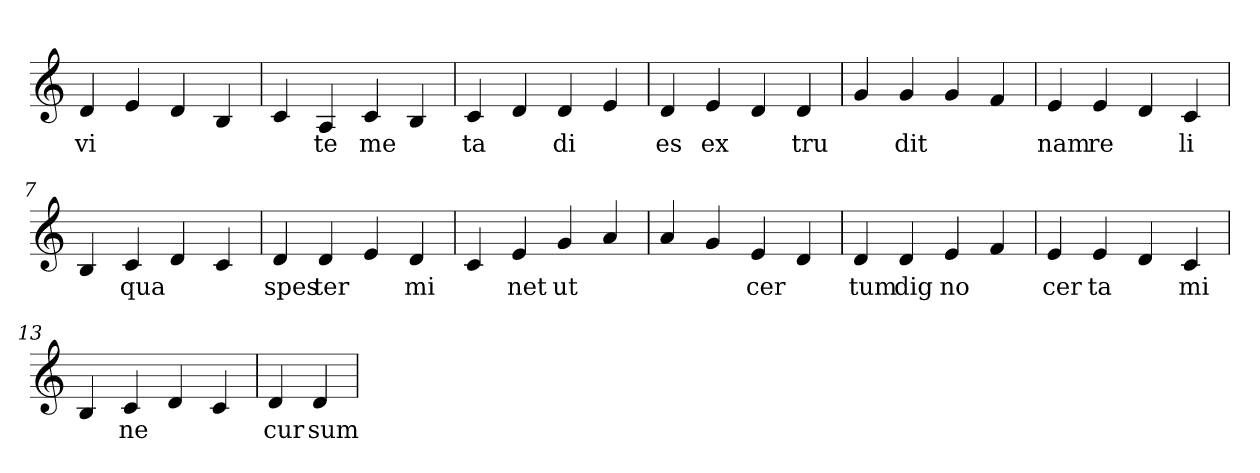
**kern	**text
*part1	*part1
*staff1	*staff1
*clefG2	*
=1	=1
4d	vi
4e	.
4d	.
4B	.
=2	=2
4c	.
4A	te
4c	me
4B	.
=3	=3
4c	ta
4d	.
4d	di
4e	.
=4	=4
4d	es
4e	ex
4d	.
4d	tru
=5	=5
4g	.
4g	dit
4g	.
4f	.
=6	=6
4e	nam
4e	re
4d	.
4c	li
=7	=7
4B	.
4c	qua
4d	.
4c	.
=8	=8
4d	spes
4d	ter
4e	.
4d	mi
=9	=9
4c	.
4e	net
4g	ut
4a	.
=10	=10
4a	.
4g	.
4e	cer
4d	.
=11	=11
4d	tum
4d	dig
4e	no
4f	.
=12	=12
4e	cer
4e	ta
4d	.
4c	mi
=13	=13
4B	.
4c	ne
4d	.
4c	.
=14	=14
4d	cur
4d	sum
=	=
*-	*-
